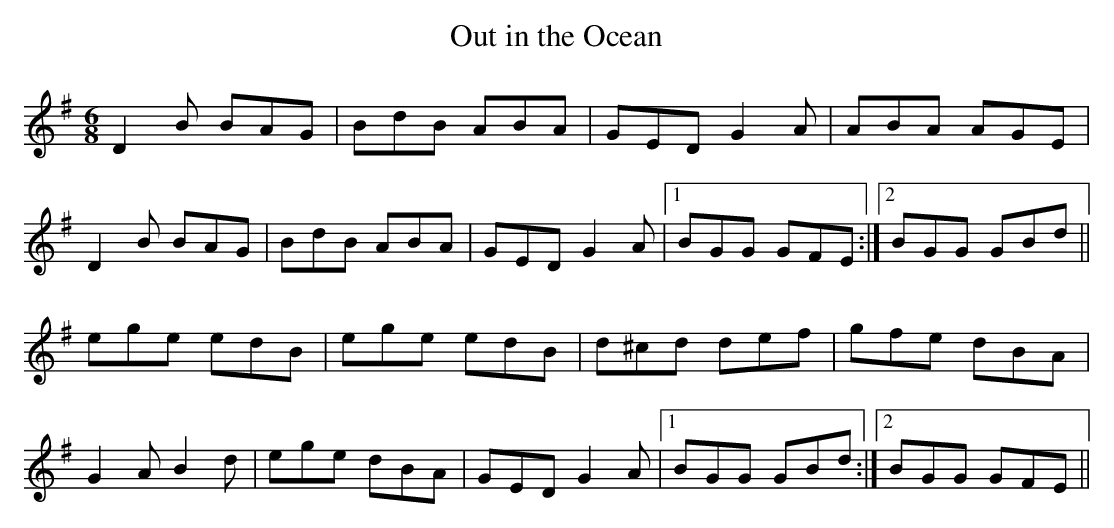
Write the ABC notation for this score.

X:1
T: Out in the Ocean
L: 1/8
M: 6/8
K: G
D2B BAG|BdB ABA|GED G2A|ABA AGE|
D2B BAG|BdB ABA|GED G2A|1 BGG GFE :|2\
BGG GBd||
ege edB|ege edB|d^cd def|gfe dBA|
G2A B2d|ege dBA|GED G2A|1 BGG GBd :|2\
BGG GFE||
